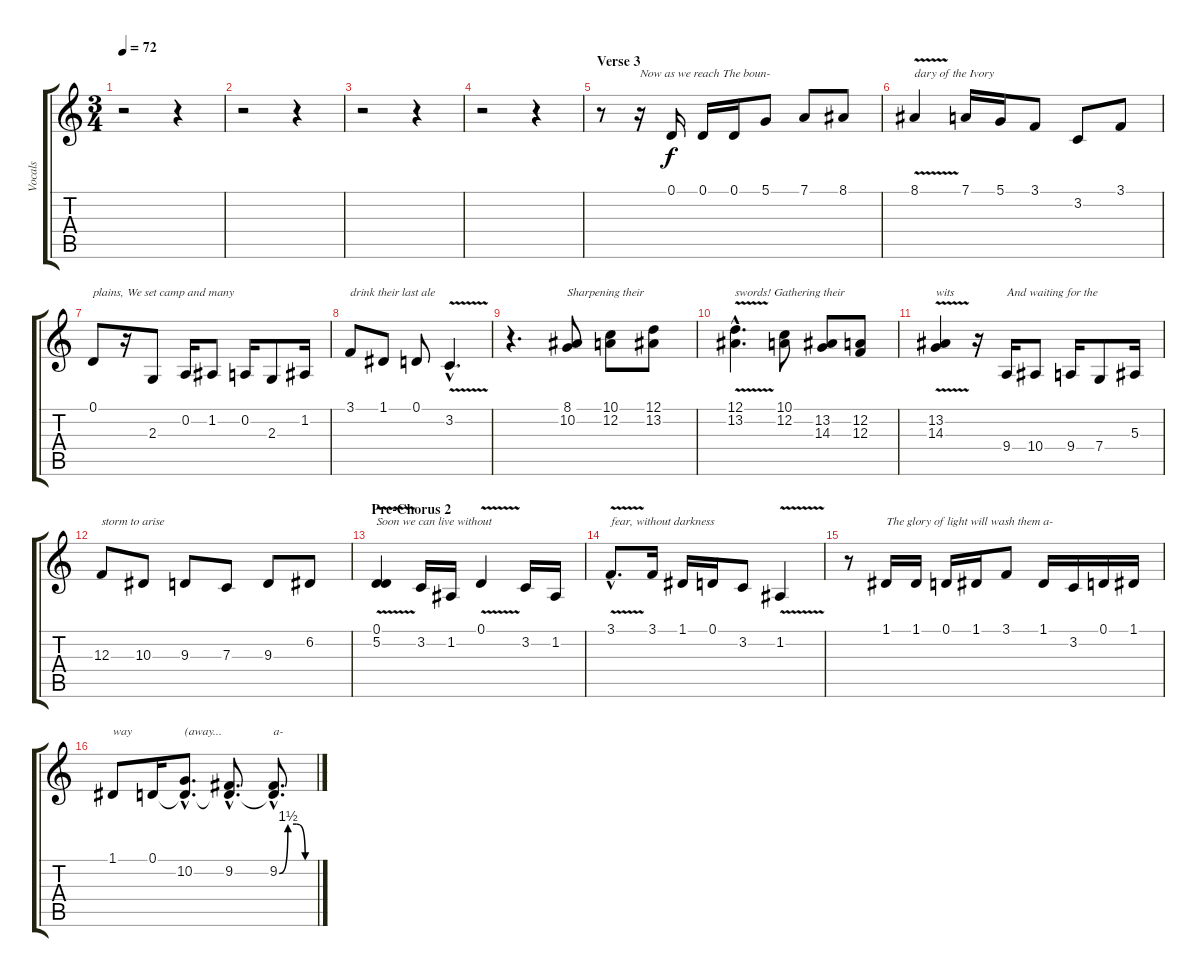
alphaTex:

\track ("Vocals" "Vocals") {instrument lead2sawtooth}
\staff {score tabs}
\tuning (D4 A3 F3 C3 G2 D2) {hide}
\ts (3 4)
\tempo 72
\clef g2
\ks c
r.2{dy f} r.4 |
r.2 r.4 |
r.2 r.4 |
r.2 r.4 |
\section ("" "Verse 3")
r.8 r.16{txt "Now as we reach The boun-"} 0.1.16 0.1.16 0.1.16 5.1.8 7.1.8 8.1.8 |
8.1{v}.4{txt "dary of the Ivory"} 7.1.16 5.1.16 3.1.8 3.2.8 3.1.8 |
0.1.8{txt "plains, We set camp and many"} r.16 2.3.8 0.2.16 1.2.8 0.2.16 2.3.8 1.2.16 |
3.1.8{txt "drink their last ale "} 1.1.8 0.1.8 3.2{v hac}.4{d} |
r.4{d} (8.1 10.2).8{txt "Sharpening their"} (10.1 12.2).8 (12.1 13.2).8 |
(12.1{v hac} 13.2{v hac}).4{d txt "swords! Gathering their"} (10.1 12.2).8 (13.2 14.3).8 (12.2 12.3).8 |
(13.2{v} 14.3{v}).4{txt "wits"} r.16 9.4.16{txt "And waiting for the"} 10.4.8 9.4.16 7.4.8 5.3.16 |
12.3.8{txt "storm to arise"} 10.3.8 9.3.8 7.3.8 9.3.8 6.2.8 |
\section ("" "Pre-Chorus 2")
(0.1{v} 5.2{v}).4{txt "Soon we can live without"} 3.2.16 1.2.16 0.1{v}.4 3.2.16 1.2.16 |
3.1{v hac}.8{d txt "fear, without darkness"} 3.1.16 1.1.16 0.1.16 3.2.8 1.2{v}.4 |
r.8 1.1.16{txt "The glory of light will wash them a-"} 1.1.16 0.1.16 1.1.16 3.1.8 1.1.16 3.2.16 0.1.16 1.1.16 |
1.1.8{txt "way"} 0.1.16 (0.1{hac t} 10.2{hac}).8{d txt "(away..."} (0.1{hac t} 9.2{hac}).8{d} (0.1{hac t} 9.2{be (custom 0 0 15 6 30 6 45 0 60 0) hac}).8{d txt "a-"}
